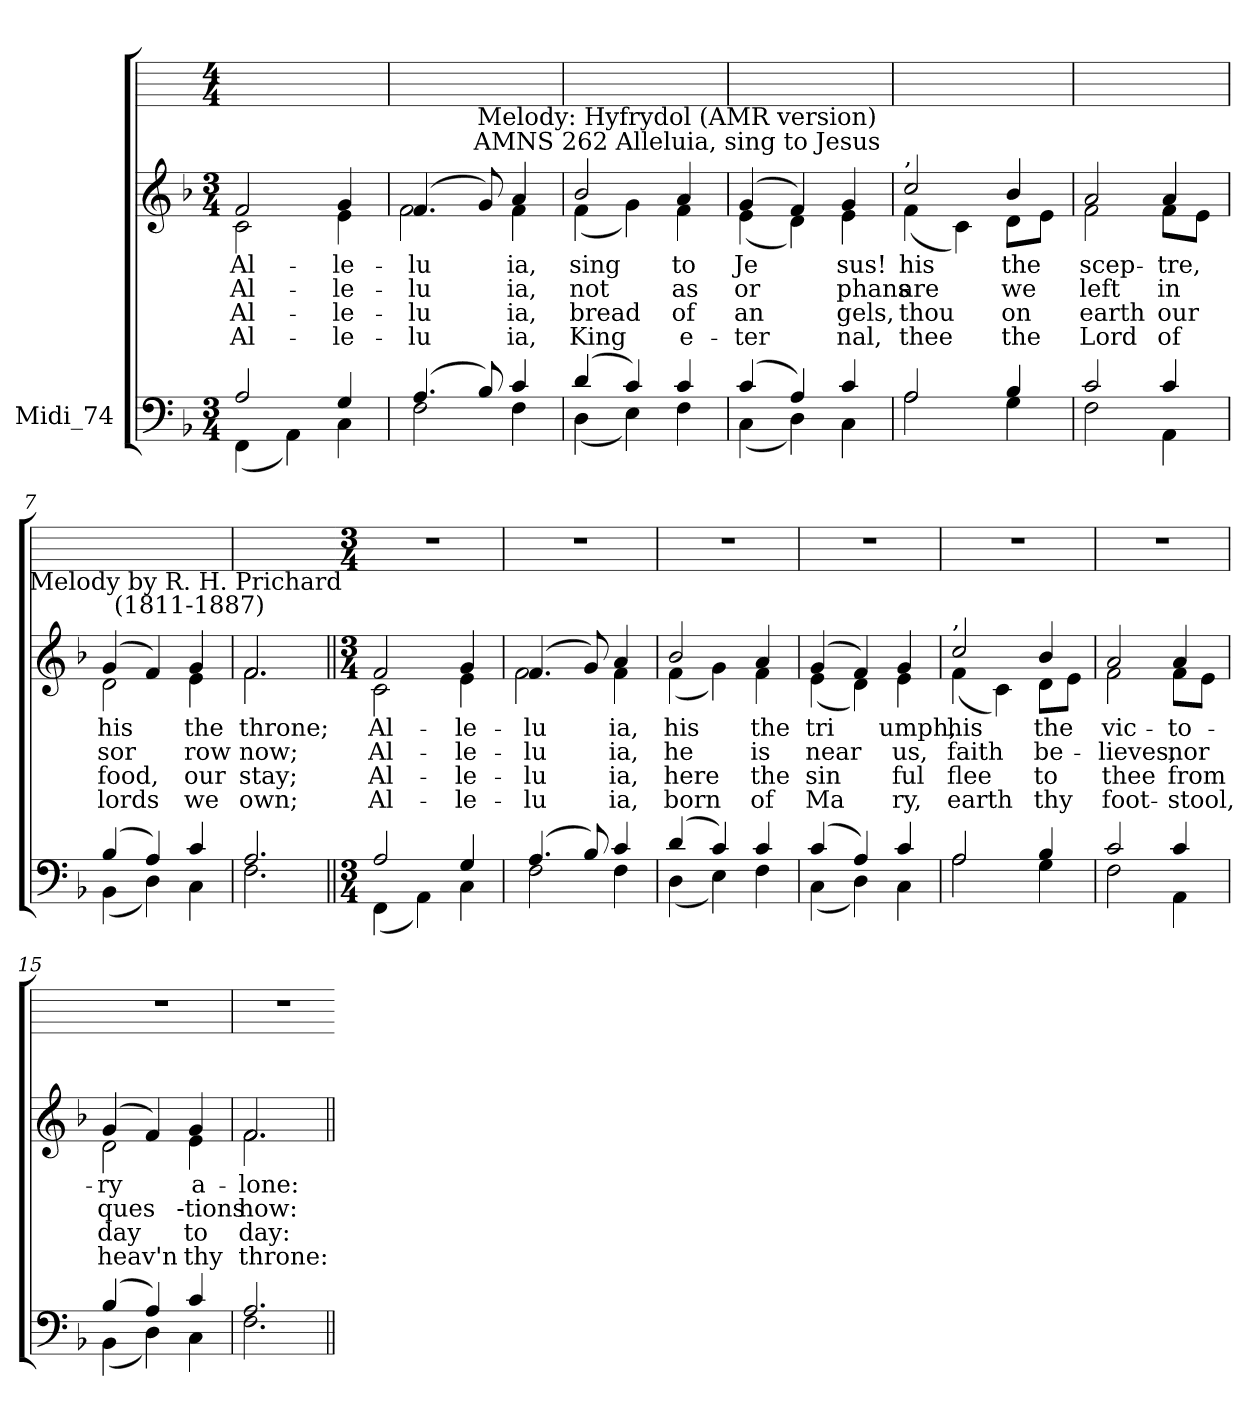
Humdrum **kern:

**kern	**kern	**text	**text	**text	**text	**kern
*part3	*part2	*part2	*part2	*part2	*part2	*part1
*staff3	*staff2	*staff2	*staff2	*staff2	*staff2	*staff1
*I"Midi_74	*	*	*	*	*	*
*clefF4	*clefG2	*	*	*	*	*
*k[b-]	*k[b-]	*	*	*	*	*
*F:	*F:	*	*	*	*	*
*M3/4	*M3/4	*	*	*	*	*M4/4
=1	=1	=1	=1	=1	=1	=1
*^	*	*	*	*	*	*
!	!	!LO:TX:a:cj:t=W. Chatterton Dix\n(1837-1898)	!	!	!	!	!
!	!	!	!LO:LY:b	!LO:LY:b	!LO:LY:b	!LO:LY:b	!
*	*	*^	*	*	*	*	*
2A/	(<4FF\	2f/	2c\	Al-	-Al-	-Al-	-Al-	2.r
.	4AA\)	.	.	.	.	.	.	.
!	!	!	!	!LO:LY:b	!LO:LY:b	!LO:LY:b	!LO:LY:b	!
4G/	4C\	4g/	4e\	-le-	-le-	-le-	-le-	.
=2	=2	=2	=2	=2	=2	=2	=2	=2
!	!	!	!	!LO:LY:b	!LO:LY:b	!LO:LY:b	!LO:LY:b	!
(>4.A/	2F\	(>4.f/	2f\	-lu	lu	lu	lu	2.r
8B-/)	.	8g/)	.	.	.	.	.	.
!	!	!	!	!LO:LY:b	!LO:LY:b	!LO:LY:b	!LO:LY:b	!
4c/	4F\	4a/	4f\	ia,	ia,	ia,	ia,	.
=3	=3	=3	=3	=3	=3	=3	=3	=3
!	!	!	!	!LO:LY:b	!LO:LY:b	!LO:LY:b	!LO:LY:b	!
(>4d/	(<4D\	2b-/	(<4f\	sing	not	bread	King	2.r
4c/)	4E\)	.	4g\)	.	.	.	.	.
!	!	!LO:TX:a:cj:t=AMNS 262 Alleluia, sing to Jesus	!	!	!	!	!	!
!	!	!LO:TX:a:cj:t=Melody&colon; Hyfrydol (AMR version)	!	!	!	!	!	!
!	!	!	!	!LO:LY:b	!LO:LY:b	!LO:LY:b	!LO:LY:b	!
4c/	4F\	4a/	4f\	to	as	of	e-	.
=4	=4	=4	=4	=4	=4	=4	=4	=4
!	!	!	!	!LO:LY:b	!LO:LY:b	!LO:LY:b	!LO:LY:b	!
(>4c/	(<4C\	(>4g/	(<4e\	-Je	or	an	ter	2.r
4A/)	4D\)	4f/)	4d\)	.	.	.	.	.
!	!	!	!	!LO:LY:b	!LO:LY:b	!LO:LY:b	!LO:LY:b	!
4c/	4C\	4g/	4e\	sus!	phans	gels,	nal,	.
=5	=5	=5	=5	=5	=5	=5	=5	=5
!	!	!LO:TX:a:t=,	!	!	!	!	!	!
!	!	!	!	!LO:LY:b	!LO:LY:b	!LO:LY:b	!LO:LY:b	!
2A/	2A\	2cc/	(4f\	his	are	thou	thee	2.r
.	.	.	4c\)	.	.	.	.	.
!	!	!	!	!LO:LY:b	!LO:LY:b	!LO:LY:b	!LO:LY:b	!
4B-/	4G\	4b-/	8d\L	the	we	on	the	.
.	.	.	8e\J	.	.	.	.	.
=6	=6	=6	=6	=6	=6	=6	=6	=6
!	!	!	!	!LO:LY:b	!LO:LY:b	!LO:LY:b	!LO:LY:b	!
2c/	2F\	2a/	2f\	scep-	-left	earth	Lord	2.r
!	!	!	!	!LO:LY:b	!LO:LY:b	!LO:LY:b	!LO:LY:b	!
4c/	4AA\	4a/	8f\L	tre,	in	our	of	.
.	.	.	8e\J	.	.	.	.	.
=7	=7	=7	=7	=7	=7	=7	=7	=7
!	!	!	!	!LO:LY:b	!LO:LY:b	!LO:LY:b	!LO:LY:b	!
(>4B-/	(<4BB-\	(>4g/	2d\	his	sor	food,	lords	2.r
4A/)	4D\)	4f/)	.	.	.	.	.	.
!	!	!LO:TX:a:cj:t=Melody by R. H. Prichard \n(1811-1887)	!	!	!	!	!	!
!	!	!	!	!LO:LY:b	!LO:LY:b	!LO:LY:b	!LO:LY:b	!
4c/	4C\	4g/	4e\	the	row	our	we	.
=8	=8	=8	=8	=8	=8	=8	=8	=8
!	!	!	!	!LO:LY:b	!LO:LY:b	!LO:LY:b	!LO:LY:b	!
2.A/	2.F\	2.f/	2.f\	throne;	now;	stay;	own;	2.r
!!LO:LB:g=z
=9||	=9||	=9||	=9||	=9	=9	=9	=9	=9
*M3/4	*	*M3/4	*	*	*	*	*	*M3/4
!	!	!	!	!LO:LY:b	!LO:LY:b	!LO:LY:b	!LO:LY:b	!
2A/	(<4FF\	2f/	2c\	Al-	-Al-	-Al-	-Al-	2.r
.	4AA\)	.	.	.	.	.	.	.
!	!	!	!	!LO:LY:b	!LO:LY:b	!LO:LY:b	!LO:LY:b	!
4G/	4C\	4g/	4e\	-le-	-le-	-le-	-le-	.
=10	=10	=10	=10	=10	=10	=10	=10	=10
!	!	!	!	!LO:LY:b	!LO:LY:b	!LO:LY:b	!LO:LY:b	!
(>4.A/	2F\	(>4.f/	2f\	-lu	lu	lu	lu	2.r
8B-/)	.	8g/)	.	.	.	.	.	.
!	!	!	!	!LO:LY:b	!LO:LY:b	!LO:LY:b	!LO:LY:b	!
4c/	4F\	4a/	4f\	ia,	ia,	ia,	ia,	.
=11	=11	=11	=11	=11	=11	=11	=11	=11
!	!	!	!	!LO:LY:b	!LO:LY:b	!LO:LY:b	!LO:LY:b	!
(>4d/	(<4D\	2b-/	(<4f\	his	he	here	born	2.r
4c/)	4E\)	.	4g\)	.	.	.	.	.
!	!	!	!	!LO:LY:b	!LO:LY:b	!LO:LY:b	!LO:LY:b	!
4c/	4F\	4a/	4f\	the	is	the	of	.
=12	=12	=12	=12	=12	=12	=12	=12	=12
!	!	!	!	!LO:LY:b	!LO:LY:b	!LO:LY:b	!LO:LY:b	!
(>4c/	(<4C\	(>4g/	(<4e\	tri	near	sin	Ma	2.r
4A/)	4D\)	4f/)	4d\)	.	.	.	.	.
!	!	!	!	!LO:LY:b	!LO:LY:b	!LO:LY:b	!LO:LY:b	!
4c/	4C\	4g/	4e\	umph,	us,	ful	ry,	.
=13	=13	=13	=13	=13	=13	=13	=13	=13
!	!	!LO:TX:a:t=,	!	!	!	!	!	!
!	!	!	!	!LO:LY:b	!LO:LY:b	!LO:LY:b	!LO:LY:b	!
2A/	2A\	2cc/	(4f\	his	faith	flee	earth	2.r
.	.	.	4c\)	.	.	.	.	.
!	!	!	!	!LO:LY:b	!LO:LY:b	!LO:LY:b	!LO:LY:b	!
4B-/	4G\	4b-/	8d\L	the	be-	-to	thy	.
.	.	.	8e\J	.	.	.	.	.
=14	=14	=14	=14	=14	=14	=14	=14	=14
!	!	!	!	!LO:LY:b	!LO:LY:b	!LO:LY:b	!LO:LY:b	!
2c/	2F\	2a/	2f\	vic-	-lieves,	thee	foot-	2.r
!	!	!	!	!LO:LY:b	!LO:LY:b	!LO:LY:b	!LO:LY:b	!
4c/	4AA\	4a/	8f\L	-to-	-nor	from	stool,	.
.	.	.	8e\J	.	.	.	.	.
=15	=15	=15	=15	=15	=15	=15	=15	=15
!	!	!	!	!LO:LY:b	!LO:LY:b	!LO:LY:b	!LO:LY:b	!
(>4B-/	(<4BB-\	(>4g/	2d\	ry	ques	day	heav'n	2.r
4A/)	4D\)	4f/)	.	.	.	.	.	.
!	!	!	!	!LO:LY:b	!LO:LY:b	!LO:LY:b	!LO:LY:b	!
4c/	4C\	4g/	4e\	a-	--tions	to	thy	.
=16	=16	=16	=16	=16	=16	=16	=16	=16
!	!	!	!	!LO:LY:b	!LO:LY:b	!LO:LY:b	!LO:LY:b	!
2.A/	2.F\	2.f/	2.f\	lone:	how:	day:	throne:	2.r
*v	*v	*	*	*	*	*	*	*
*	*v	*v	*	*	*	*	*
=||	=||	=	=	=	=	=
*-	*-	*-	*-	*-	*-	*-
